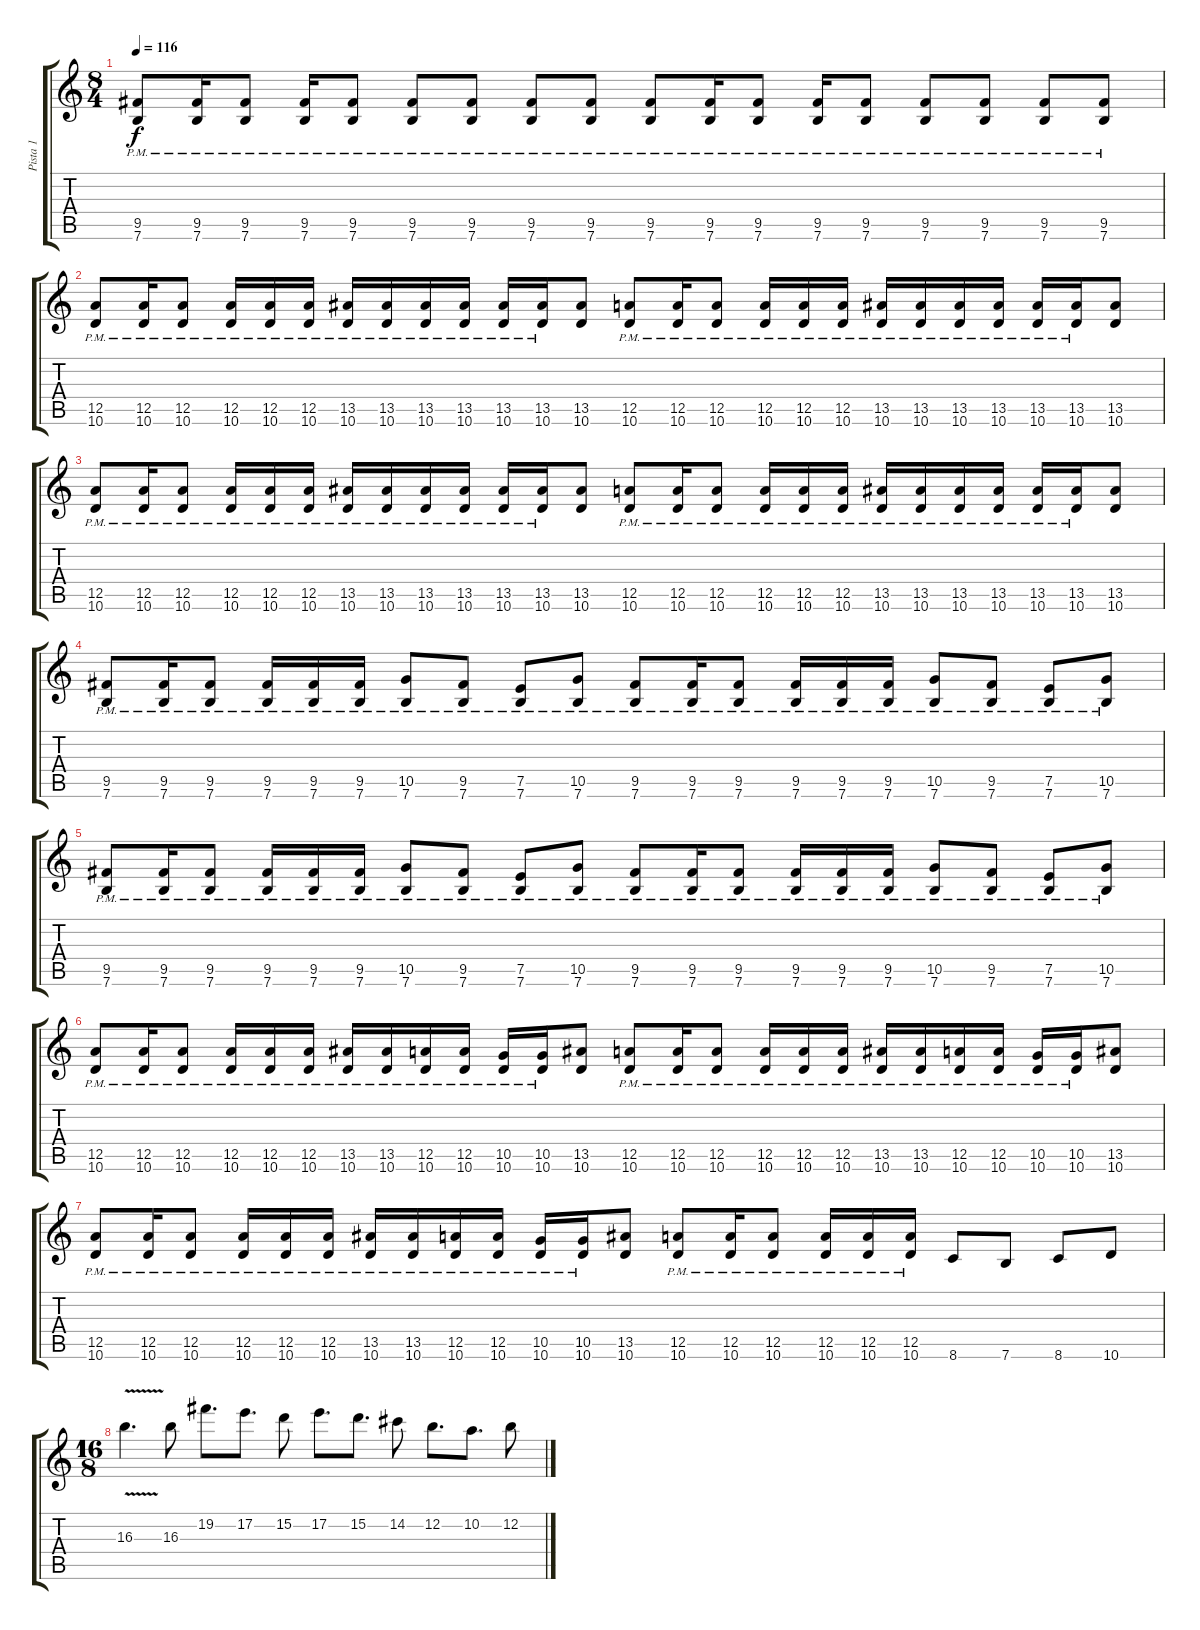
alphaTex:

\track ("Pista 1" "Pista 1") {instrument overdrivenguitar}
\staff {score tabs}
\tuning (E4 B3 G3 D3 A2 E2) {hide}
\ts (8 4)
\tempo 116
\clef g2
\ks c
(9.5{pm} 7.6{pm}).8{dy f} (9.5{pm} 7.6{pm}).16 (9.5{pm} 7.6{pm}).8 (9.5{pm} 7.6{pm}).16 (9.5{pm} 7.6{pm}).8 (9.5{pm} 7.6{pm}).8 (9.5{pm} 7.6{pm}).8 (9.5{pm} 7.6{pm}).8 (9.5{pm} 7.6{pm}).8 (9.5{pm} 7.6{pm}).8 (9.5{pm} 7.6{pm}).16 (9.5{pm} 7.6{pm}).8 (9.5{pm} 7.6{pm}).16 (9.5{pm} 7.6{pm}).8 (9.5{pm} 7.6{pm}).8 (9.5{pm} 7.6{pm}).8 (9.5{pm} 7.6{pm}).8 (9.5{pm} 7.6{pm}).8 |
(12.5{pm} 10.6{pm}).8 (12.5{pm} 10.6{pm}).16 (12.5{pm} 10.6{pm}).8 (12.5{pm} 10.6{pm}).16 (12.5{pm} 10.6{pm}).16 (12.5{pm} 10.6{pm}).16 (13.5{pm} 10.6{pm}).16 (13.5{pm} 10.6{pm}).16 (13.5{pm} 10.6{pm}).16 (13.5{pm} 10.6{pm}).16 (13.5{pm} 10.6{pm}).16 (13.5{pm} 10.6{pm}).16 (13.5 10.6).8 (12.5{pm} 10.6{pm}).8 (12.5{pm} 10.6{pm}).16 (12.5{pm} 10.6{pm}).8 (12.5{pm} 10.6{pm}).16 (12.5{pm} 10.6{pm}).16 (12.5{pm} 10.6{pm}).16 (13.5{pm} 10.6{pm}).16 (13.5{pm} 10.6{pm}).16 (13.5{pm} 10.6{pm}).16 (13.5{pm} 10.6{pm}).16 (13.5{pm} 10.6{pm}).16 (13.5{pm} 10.6{pm}).16 (13.5 10.6).8 |
(12.5{pm} 10.6{pm}).8 (12.5{pm} 10.6{pm}).16 (12.5{pm} 10.6{pm}).8 (12.5{pm} 10.6{pm}).16 (12.5{pm} 10.6{pm}).16 (12.5{pm} 10.6{pm}).16 (13.5{pm} 10.6{pm}).16 (13.5{pm} 10.6{pm}).16 (13.5{pm} 10.6{pm}).16 (13.5{pm} 10.6{pm}).16 (13.5{pm} 10.6{pm}).16 (13.5{pm} 10.6{pm}).16 (13.5 10.6).8 (12.5{pm} 10.6{pm}).8 (12.5{pm} 10.6{pm}).16 (12.5{pm} 10.6{pm}).8 (12.5{pm} 10.6{pm}).16 (12.5{pm} 10.6{pm}).16 (12.5{pm} 10.6{pm}).16 (13.5{pm} 10.6{pm}).16 (13.5{pm} 10.6{pm}).16 (13.5{pm} 10.6{pm}).16 (13.5{pm} 10.6{pm}).16 (13.5{pm} 10.6{pm}).16 (13.5{pm} 10.6{pm}).16 (13.5 10.6).8 |
(9.5{pm} 7.6{pm}).8 (9.5{pm} 7.6{pm}).16 (9.5{pm} 7.6{pm}).8 (9.5{pm} 7.6{pm}).16 (9.5{pm} 7.6{pm}).16 (9.5{pm} 7.6{pm}).16 (10.5{pm} 7.6{pm}).8 (9.5{pm} 7.6{pm}).8 (7.5{pm} 7.6{pm}).8 (10.5{pm} 7.6{pm}).8 (9.5{pm} 7.6{pm}).8 (9.5{pm} 7.6{pm}).16 (9.5{pm} 7.6{pm}).8 (9.5{pm} 7.6{pm}).16 (9.5{pm} 7.6{pm}).16 (9.5{pm} 7.6{pm}).16 (10.5{pm} 7.6{pm}).8 (9.5{pm} 7.6{pm}).8 (7.5{pm} 7.6{pm}).8 (10.5{pm} 7.6{pm}).8 |
(9.5{pm} 7.6{pm}).8 (9.5{pm} 7.6{pm}).16 (9.5{pm} 7.6{pm}).8 (9.5{pm} 7.6{pm}).16 (9.5{pm} 7.6{pm}).16 (9.5{pm} 7.6{pm}).16 (10.5{pm} 7.6{pm}).8 (9.5{pm} 7.6{pm}).8 (7.5{pm} 7.6{pm}).8 (10.5{pm} 7.6{pm}).8 (9.5{pm} 7.6{pm}).8 (9.5{pm} 7.6{pm}).16 (9.5{pm} 7.6{pm}).8 (9.5{pm} 7.6{pm}).16 (9.5{pm} 7.6{pm}).16 (9.5{pm} 7.6{pm}).16 (10.5{pm} 7.6{pm}).8 (9.5{pm} 7.6{pm}).8 (7.5{pm} 7.6{pm}).8 (10.5{pm} 7.6{pm}).8 |
(12.5{pm} 10.6{pm}).8 (12.5{pm} 10.6{pm}).16 (12.5{pm} 10.6{pm}).8 (12.5{pm} 10.6{pm}).16 (12.5{pm} 10.6{pm}).16 (12.5{pm} 10.6{pm}).16 (13.5{pm} 10.6{pm}).16 (13.5{pm} 10.6{pm}).16 (12.5{pm} 10.6{pm}).16 (12.5{pm} 10.6{pm}).16 (10.5{pm} 10.6{pm}).16 (10.5{pm} 10.6{pm}).16 (13.5 10.6).8 (12.5{pm} 10.6{pm}).8 (12.5{pm} 10.6{pm}).16 (12.5{pm} 10.6{pm}).8 (12.5{pm} 10.6{pm}).16 (12.5{pm} 10.6{pm}).16 (12.5{pm} 10.6{pm}).16 (13.5{pm} 10.6{pm}).16 (13.5{pm} 10.6{pm}).16 (12.5{pm} 10.6{pm}).16 (12.5{pm} 10.6{pm}).16 (10.5{pm} 10.6{pm}).16 (10.5{pm} 10.6{pm}).16 (13.5 10.6).8 |
(12.5{pm} 10.6{pm}).8 (12.5{pm} 10.6{pm}).16 (12.5{pm} 10.6{pm}).8 (12.5{pm} 10.6{pm}).16 (12.5{pm} 10.6{pm}).16 (12.5{pm} 10.6{pm}).16 (13.5{pm} 10.6{pm}).16 (13.5{pm} 10.6{pm}).16 (12.5{pm} 10.6{pm}).16 (12.5{pm} 10.6{pm}).16 (10.5{pm} 10.6{pm}).16 (10.5{pm} 10.6{pm}).16 (13.5 10.6).8 (12.5{pm} 10.6{pm}).8 (12.5{pm} 10.6{pm}).16 (12.5{pm} 10.6{pm}).8 (12.5{pm} 10.6{pm}).16 (12.5{pm} 10.6{pm}).16 (12.5{pm} 10.6{pm}).16 8.6.8 7.6.8 8.6.8 10.6.8 |
\ts (16 8)
16.3{v}.4{d} 16.3.8 19.2.8{d} 17.2.8{d} 15.2.8 17.2.8{d} 15.2.8{d} 14.2.8 12.2.8{d} 10.2.8{d} 12.2.8
